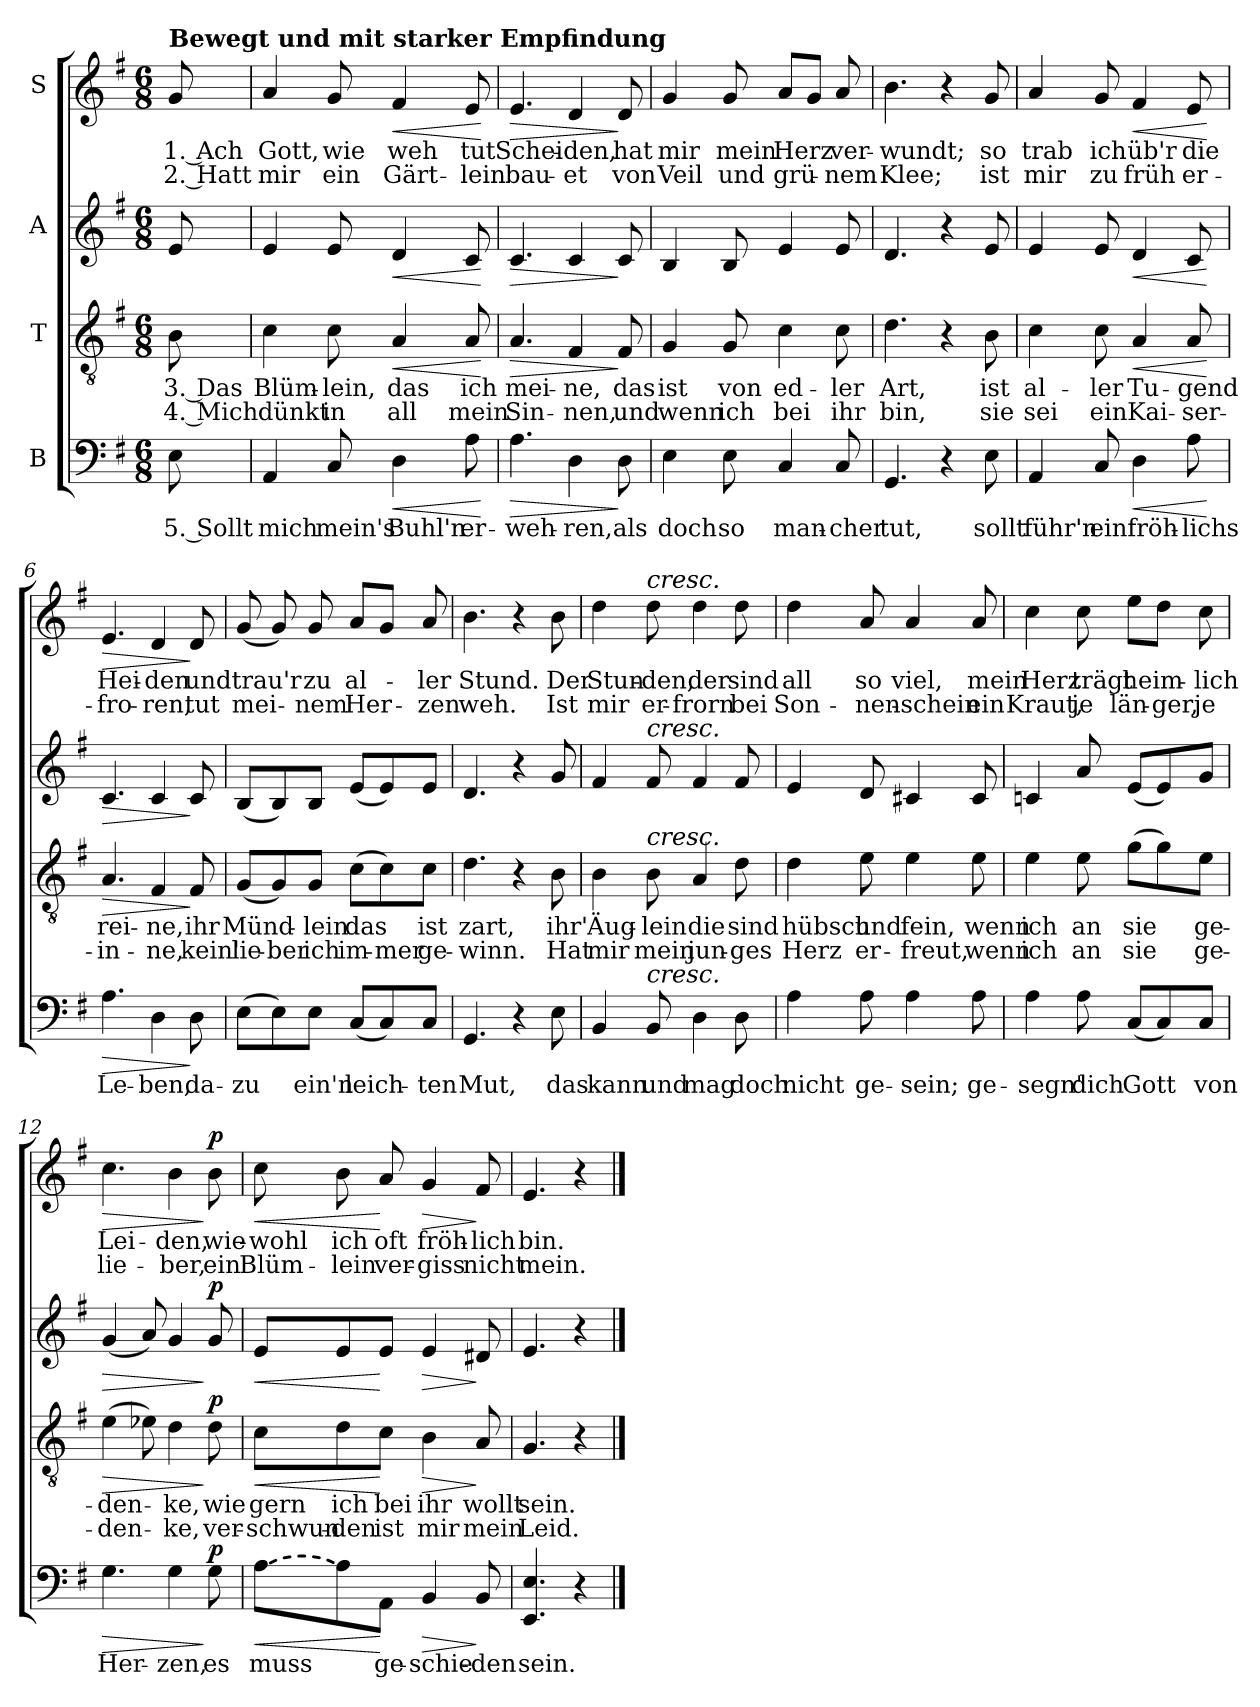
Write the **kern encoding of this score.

**kern	**text	**dynam	**kern	**text	**text	**dynam	**kern	**dynam	**kern	**text	**text	**dynam
*part4	*part4	*part4	*part3	*part3	*part3	*part3	*part2	*part2	*part1	*part1	*part1	*part1
*staff4	*staff4	*staff4	*staff3	*staff3	*staff3	*staff3	*staff2	*staff2	*staff1	*staff1	*staff1	*staff1
*I"B	*	*	*I"T	*	*	*	*I"A	*	*I"S	*	*	*
*clefF4	*	*	*clefGv2	*	*	*	*clefG2	*	*clefG2	*	*	*
*k[f#]	*	*	*k[f#]	*	*	*	*k[f#]	*	*k[f#]	*	*	*
*M6/8	*	*	*M6/8	*	*	*	*M6/8	*	*M6/8	*	*	*
=	=	=	=	=	=	=	=	=	=	=	=	=
!	!	!	!	!	!	!	!	!	!LO:TX:a:B:t=Bewegt und mit starker Empfindung	!	!	!
!	!LO:LY:b	!LO:DY:a	!	!LO:LY:b	!LO:LY:b	!LO:DY:a	!	!LO:DY:a	!	!LO:LY:b	!LO:LY:b	!LO:DY:a
8E\	5. Sollt	other-dynamics	8B\	3. Das	4. Mich	other-dynamics	8e/	other-dynamics	8g/	1. Ach	2. Hatt	other-dynamics
=1	=1	=1	=1	=1	=1	=1	=1	=1	=1	=1	=1	=1
!	!LO:LY:b	!	!	!LO:LY:b	!LO:LY:b	!	!	!	!	!LO:LY:b	!LO:LY:b	!
4AA/	mich	.	4c\	Blüm-	dünkt	.	4e/	.	4a/	Gott,	mir	.
!	!LO:LY:b	!	!	!LO:LY:b	!LO:LY:b	!	!	!	!	!LO:LY:b	!LO:LY:b	!
8C/	mein's	.	8c\	-lein,	in	.	8e/	.	8g/	wie	ein	.
!	!LO:LY:b	!LO:HP:b	!	!LO:LY:b	!LO:LY:b	!LO:HP:b	!	!LO:HP:b	!	!LO:LY:b	!LO:LY:b	!LO:HP:b
4D\	Buhl'n	<	4A/	das	all	<	4d/	<	4f#/	weh	Gärt-	<
!	!LO:LY:b	!	!	!LO:LY:b	!LO:LY:b	!	!	!	!	!LO:LY:b	!LO:LY:b	!
8A\	er-	.	8A/	ich	mein	.	8c/	.	8e/	tut	-lein	.
.	.	[	.	.	.	[	.	[	.	.	.	[
=2	=2	=2	=2	=2	=2	=2	=2	=2	=2	=2	=2	=2
!	!LO:LY:b	!LO:HP:b	!	!LO:LY:b	!LO:LY:b	!LO:HP:b	!	!LO:HP:b	!	!LO:LY:b	!LO:LY:b	!LO:HP:b
4.A\	-weh-	>	4.A/	mei-	Sin-	>	4.c/	>	4.e/	Schei-	bau-	>
!	!LO:LY:b	!	!	!LO:LY:b	!LO:LY:b	!	!	!	!	!LO:LY:b	!LO:LY:b	!
4D\	-ren,	.	4F#/	-ne,	-nen,	.	4c/	.	4d/	-den,	-et	.
!	!LO:LY:b	!	!	!LO:LY:b	!LO:LY:b	!	!	!	!	!LO:LY:b	!LO:LY:b	!
8D\	als	]	8F#/	das	und	]	8c/	]	8d/	hat	von	]
=3	=3	=3	=3	=3	=3	=3	=3	=3	=3	=3	=3	=3
!	!LO:LY:b	!	!	!LO:LY:b	!LO:LY:b	!	!	!	!	!LO:LY:b	!LO:LY:b	!
4E\	doch	.	4G/	ist	wenn	.	4B/	.	4g/	mir	Veil	.
!	!LO:LY:b	!	!	!LO:LY:b	!LO:LY:b	!	!	!	!	!LO:LY:b	!LO:LY:b	!
8E\	so	.	8G/	von	ich	.	8B/	.	8g/	mein	und	.
!	!LO:LY:b	!	!	!LO:LY:b	!LO:LY:b	!	!	!	!	!LO:LY:b	!LO:LY:b	!
4C/	man-	.	4c\	ed-	bei	.	4e/	.	8a/L	Herz	grü-	.
.	.	.	.	.	.	.	.	.	8g/J	.	.	.
!	!LO:LY:b	!	!	!LO:LY:b	!LO:LY:b	!	!	!	!	!LO:LY:b	!LO:LY:b	!
8C/	-cher	.	8c\	-ler	ihr	.	8e/	.	8a/	ver-	-nem	.
=4	=4	=4	=4	=4	=4	=4	=4	=4	=4	=4	=4	=4
!	!LO:LY:b	!	!	!LO:LY:b	!LO:LY:b	!	!	!	!	!LO:LY:b	!LO:LY:b	!
4.GG/	tut,	.	4.d\	Art,	bin,	.	4.d/	.	4.b\	-wundt;	Klee;	.
4r	.	.	4r	.	.	.	4r	.	4r	.	.	.
!	!LO:LY:b	!	!	!LO:LY:b	!LO:LY:b	!	!	!	!	!LO:LY:b	!LO:LY:b	!
8E\	sollt	.	8B\	ist	sie	.	8e/	.	8g/	so	ist	.
!!LO:LB:g=z
=5	=5	=5	=5	=5	=5	=5	=5	=5	=5	=5	=5	=5
!	!LO:LY:b	!	!	!LO:LY:b	!LO:LY:b	!	!	!	!	!LO:LY:b	!LO:LY:b	!
4AA/	führ'n	.	4c\	al-	sei	.	4e/	.	4a/	trab	mir	.
!	!LO:LY:b	!	!	!LO:LY:b	!LO:LY:b	!	!	!	!	!LO:LY:b	!LO:LY:b	!
8C/	ein	.	8c\	-ler	ein	.	8e/	.	8g/	ich	zu	.
!	!LO:LY:b	!LO:HP:b	!	!LO:LY:b	!LO:LY:b	!LO:HP:b	!	!LO:HP:b	!	!LO:LY:b	!LO:LY:b	!LO:HP:b
4D\	fröh-	<	4A/	Tu-	Kai-	<	4d/	<	4f#/	üb'r	früh	<
!	!LO:LY:b	!	!	!LO:LY:b	!LO:LY:b	!	!	!	!	!LO:LY:b	!LO:LY:b	!
8A\	-lichs	.	8A/	-gend	-ser-	.	8c/	.	8e/	die	er-	.
.	.	[	.	.	.	[	.	[	.	.	.	[
=6	=6	=6	=6	=6	=6	=6	=6	=6	=6	=6	=6	=6
!	!LO:LY:b	!LO:HP:b	!	!LO:LY:b	!LO:LY:b	!LO:HP:b	!	!LO:HP:b	!	!LO:LY:b	!LO:LY:b	!LO:HP:b
4.A\	Le-	>	4.A/	rei-	-in-	>	4.c/	>	4.e/	Hei-	-fro-	>
!	!LO:LY:b	!	!	!LO:LY:b	!LO:LY:b	!	!	!	!	!LO:LY:b	!LO:LY:b	!
4D\	-ben,	.	4F#/	-ne,	-ne,	.	4c/	.	4d/	-den	-ren,	.
!	!LO:LY:b	!	!	!LO:LY:b	!LO:LY:b	!	!	!	!	!LO:LY:b	!LO:LY:b	!
8D\	da-	]	8F#/	ihr	kein'	]	8c/	]	8d/	und	tut	]
=7	=7	=7	=7	=7	=7	=7	=7	=7	=7	=7	=7	=7
!	!LO:LY:b	!	!	!LO:LY:b	!LO:LY:b	!	!	!	!	!LO:LY:b	!LO:LY:b	!
(8E\L	-zu	.	(8G/L	Münd-	lie-	.	(8B/L	.	(8g/	trau'r	mei-	.
!	!	!	!	!	!LO:LY:b	!	!	!	!	!	!	!
8E\)	.	.	8G/)	.	-ber	.	8B/)	.	8g/)	.	.	.
!	!LO:LY:b	!	!	!LO:LY:b	!LO:LY:b	!	!	!	!	!LO:LY:b	!LO:LY:b	!
8E\J	ein'n	.	8G/J	-lein	ich	.	8B/J	.	8g/	zu	-nem	.
!	!LO:LY:b	!	!	!LO:LY:b	!LO:LY:b	!	!	!	!	!LO:LY:b	!LO:LY:b	!
(8C/L	leich-	.	(8c\L	das	im-	.	(8e/L	.	8a/L	al-	Her-	.
!	!	!	!	!	!LO:LY:b	!	!	!	!	!	!	!
8C/)	.	.	8c\)	.	-mer	.	8e/)	.	8g/J	.	.	.
!	!LO:LY:b	!	!	!LO:LY:b	!LO:LY:b	!	!	!	!	!LO:LY:b	!LO:LY:b	!
8C/J	-ten	.	8c\J	ist	ge-	.	8e/J	.	8a/	-ler	-zen	.
=8	=8	=8	=8	=8	=8	=8	=8	=8	=8	=8	=8	=8
!	!LO:LY:b	!	!	!LO:LY:b	!LO:LY:b	!	!	!	!	!LO:LY:b	!LO:LY:b	!
4.GG/	Mut,	.	4.d\	zart,	-winn.	.	4.d/	.	4.b\	Stund.	weh.	.
4r	.	.	4r	.	.	.	4r	.	4r	.	.	.
!	!LO:LY:b	!	!	!LO:LY:b	!LO:LY:b	!	!	!	!	!LO:LY:b	!LO:LY:b	!
8E\	das	.	8B\	ihr'	Hat	.	8g/	.	8b\	Der	Ist	.
=9	=9	=9	=9	=9	=9	=9	=9	=9	=9	=9	=9	=9
!	!LO:LY:b	!	!	!LO:LY:b	!LO:LY:b	!	!	!	!	!LO:LY:b	!LO:LY:b	!
4BB/	kann	.	4B\	Äug-	mir	.	4f#/	.	4dd\	Stun-	mir	.
!	!	!	!	!	!	!	!	!	!LO:TX:a:i:t=cresc.	!	!	!
!	!	!	!	!	!	!	!LO:TX:a:i:t=cresc.	!	!	!	!	!
!	!	!	!LO:TX:a:i:t=cresc.	!	!	!	!	!	!	!	!	!
!LO:TX:a:i:t=cresc.	!	!	!	!	!	!	!	!	!	!	!	!
!	!LO:LY:b	!	!	!LO:LY:b	!LO:LY:b	!	!	!	!	!LO:LY:b	!LO:LY:b	!
8BB/	und	.	8B\	-lein	mein	.	8f#/	.	8dd\	-den,	er-	.
!	!LO:LY:b	!	!	!LO:LY:b	!LO:LY:b	!	!	!	!	!LO:LY:b	!LO:LY:b	!
4D\	mag	.	4A/	die	jun-	.	4f#/	.	4dd\	der	-frorn	.
!	!LO:LY:b	!	!	!LO:LY:b	!LO:LY:b	!	!	!	!	!LO:LY:b	!LO:LY:b	!
8D\	doch	.	8d\	sind	-ges	.	8f#/	.	8dd\	sind	bei	.
!!LO:LB:g=z
=10	=10	=10	=10	=10	=10	=10	=10	=10	=10	=10	=10	=10
!	!LO:LY:b	!	!	!LO:LY:b	!LO:LY:b	!	!	!	!	!LO:LY:b	!LO:LY:b	!
4A\	nicht	.	4d\	hübsch	Herz	.	4e/	.	4dd\	all	Son-	.
!	!LO:LY:b	!	!	!LO:LY:b	!LO:LY:b	!	!	!	!	!LO:LY:b	!LO:LY:b	!
8A\	ge-	.	8e\	und	er-	.	8d/	.	8a/	so	-nen-	.
!	!LO:LY:b	!	!	!LO:LY:b	!LO:LY:b	!	!	!	!	!LO:LY:b	!LO:LY:b	!
4A\	-sein;	.	4e\	fein,	-freut,	.	4c#X/	.	4a/	viel,	-schein	.
!	!LO:LY:b	!	!	!LO:LY:b	!LO:LY:b	!	!	!	!	!LO:LY:b	!LO:LY:b	!
8A\	ge-	.	8e\	wenn	wenn	.	8c#/	.	8a/	mein	ein	.
=11	=11	=11	=11	=11	=11	=11	=11	=11	=11	=11	=11	=11
!	!LO:LY:b	!	!	!LO:LY:b	!LO:LY:b	!	!	!	!	!LO:LY:b	!LO:LY:b	!
4A\	-segn'	.	4e\	ich	ich	.	4cn/	.	4cc\	Herz	Kraut,	.
!	!LO:LY:b	!	!	!LO:LY:b	!LO:LY:b	!	!	!	!	!LO:LY:b	!LO:LY:b	!
8A\	dich	.	8e\	an	an	.	8a/	.	8cc\	trägt	je	.
!	!LO:LY:b	!	!	!LO:LY:b	!LO:LY:b	!	!	!	!	!LO:LY:b	!LO:LY:b	!
(8C/L	Gott	.	(8g\L	sie	sie	.	(8e/L	.	8ee\L	heim-	län-	.
!	!	!	!	!	!	!	!	!	!	!	!LO:LY:b	!
8C/)	.	.	8g\)	.	.	.	8e/)	.	8dd\J	.	-ger,	.
!	!LO:LY:b	!	!	!LO:LY:b	!LO:LY:b	!	!	!	!	!LO:LY:b	!LO:LY:b	!
8C/J	von	.	8e\J	ge-	ge-	.	8g/J	.	8cc\	-lich	je	.
=12	=12	=12	=12	=12	=12	=12	=12	=12	=12	=12	=12	=12
!	!LO:LY:b	!LO:HP:b	!	!LO:LY:b	!LO:LY:b	!LO:HP:b	!	!LO:HP:b	!	!LO:LY:b	!LO:LY:b	!LO:HP:b
4.G\	Her-	>	(4e\	-den-	-den-	>	(4g/	>	4.cc\	Lei-	lie-	>
.	.	.	8e-X\)	.	.	.	8a/)	.	.	.	.	.
!	!LO:LY:b	!	!	!LO:LY:b	!LO:LY:b	!	!	!	!	!LO:LY:b	!LO:LY:b	!
4G\	-zen,	.	4d\	-ke,	-ke,	.	4g/	.	4b\	-den,	-ber,	.
!	!LO:LY:b	!LO:DY:n=1:a	!	!LO:LY:b	!LO:LY:b	!LO:DY:n=1:a	!	!LO:DY:n=1:a	!	!LO:LY:b	!LO:LY:b	!LO:DY:n=1:a
8G\	es	] p	8d\	wie	ver-	] p	8g/	] p	8b\	wie-	ein	] p
=13	=13	=13	=13	=13	=13	=13	=13	=13	=13	=13	=13	=13
!LO:T:dash	!LO:LY:b	!LO:HP:b	!	!LO:LY:b	!LO:LY:b	!LO:HP:b	!	!LO:HP:b	!	!LO:LY:b	!LO:LY:b	!LO:HP:b
[8A\L	muss	<	8c\L	gern	-schwun-	<	8e/L	<	8cc\	-wohl	Blüm-	<
!	!	!	!	!LO:LY:b	!LO:LY:b	!	!	!	!	!LO:LY:b	!LO:LY:b	!
8A\]	.	.	8d\	ich	-den	.	8e/	.	8b\	ich	-lein	.
!	!LO:LY:b	!	!	!LO:LY:b	!LO:LY:b	!	!	!	!	!LO:LY:b	!LO:LY:b	!
8AA\J	ge-	[	8c\J	bei	ist	[	8e/J	[	8a/	oft	ver-	[
!	!LO:LY:b	!LO:HP:b	!	!LO:LY:b	!LO:LY:b	!LO:HP:b	!	!LO:HP:b	!	!LO:LY:b	!LO:LY:b	!LO:HP:b
4BB/	-schie-	>	4B\	ihr	mir	>	4e/	>	4g/	fröh-	-giss	>
!	!LO:LY:b	!	!	!LO:LY:b	!LO:LY:b	!	!	!	!	!LO:LY:b	!LO:LY:b	!
8BB/	-den	]	8A/	wollt	mein	]	8d#X/	]	8f#/	-lich	nicht	]
=14	=14	=14	=14	=14	=14	=14	=14	=14	=14	=14	=14	=14
!	!LO:LY:b	!	!	!LO:LY:b	!LO:LY:b	!	!	!	!	!LO:LY:b	!LO:LY:b	!
4.EE/ 4.E/	sein.	.	4.G/	sein.	Leid.	.	4.e/	.	4.e/	bin.	mein.	.
4r	.	.	4r	.	.	.	4r	.	4r	.	.	.
==	==	==	==	==	==	==	==	==	==	==	==	==
*-	*-	*-	*-	*-	*-	*-	*-	*-	*-	*-	*-	*-
